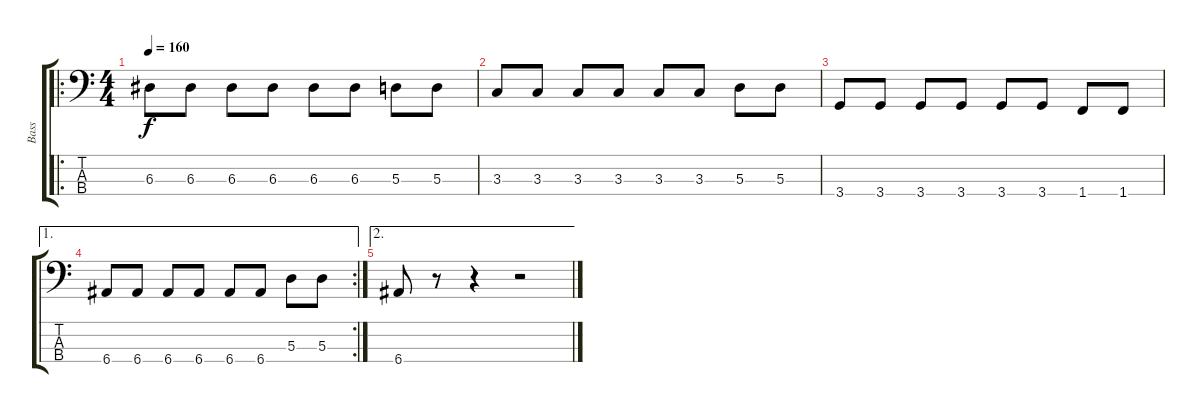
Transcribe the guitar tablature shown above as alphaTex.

\track ("Bass" "Bass") {instrument electricbasspick}
\staff {score tabs}
\tuning (G2 D2 A1 E1) {hide}
\ro
\ts (4 4)
\tempo 160
\clef f4
\ks c
6.3.8{dy f} 6.3.8 6.3.8 6.3.8 6.3.8 6.3.8 5.3.8 5.3.8 |
3.3.8 3.3.8 3.3.8 3.3.8 3.3.8 3.3.8 5.3.8 5.3.8 |
3.4.8 3.4.8 3.4.8 3.4.8 3.4.8 3.4.8 1.4.8 1.4.8 |
\ae 1
\rc 2
6.4.8 6.4.8 6.4.8 6.4.8 6.4.8 6.4.8 5.3.8 5.3.8 |
\ae 2
6.4.8 r.8 r.4 r.2
